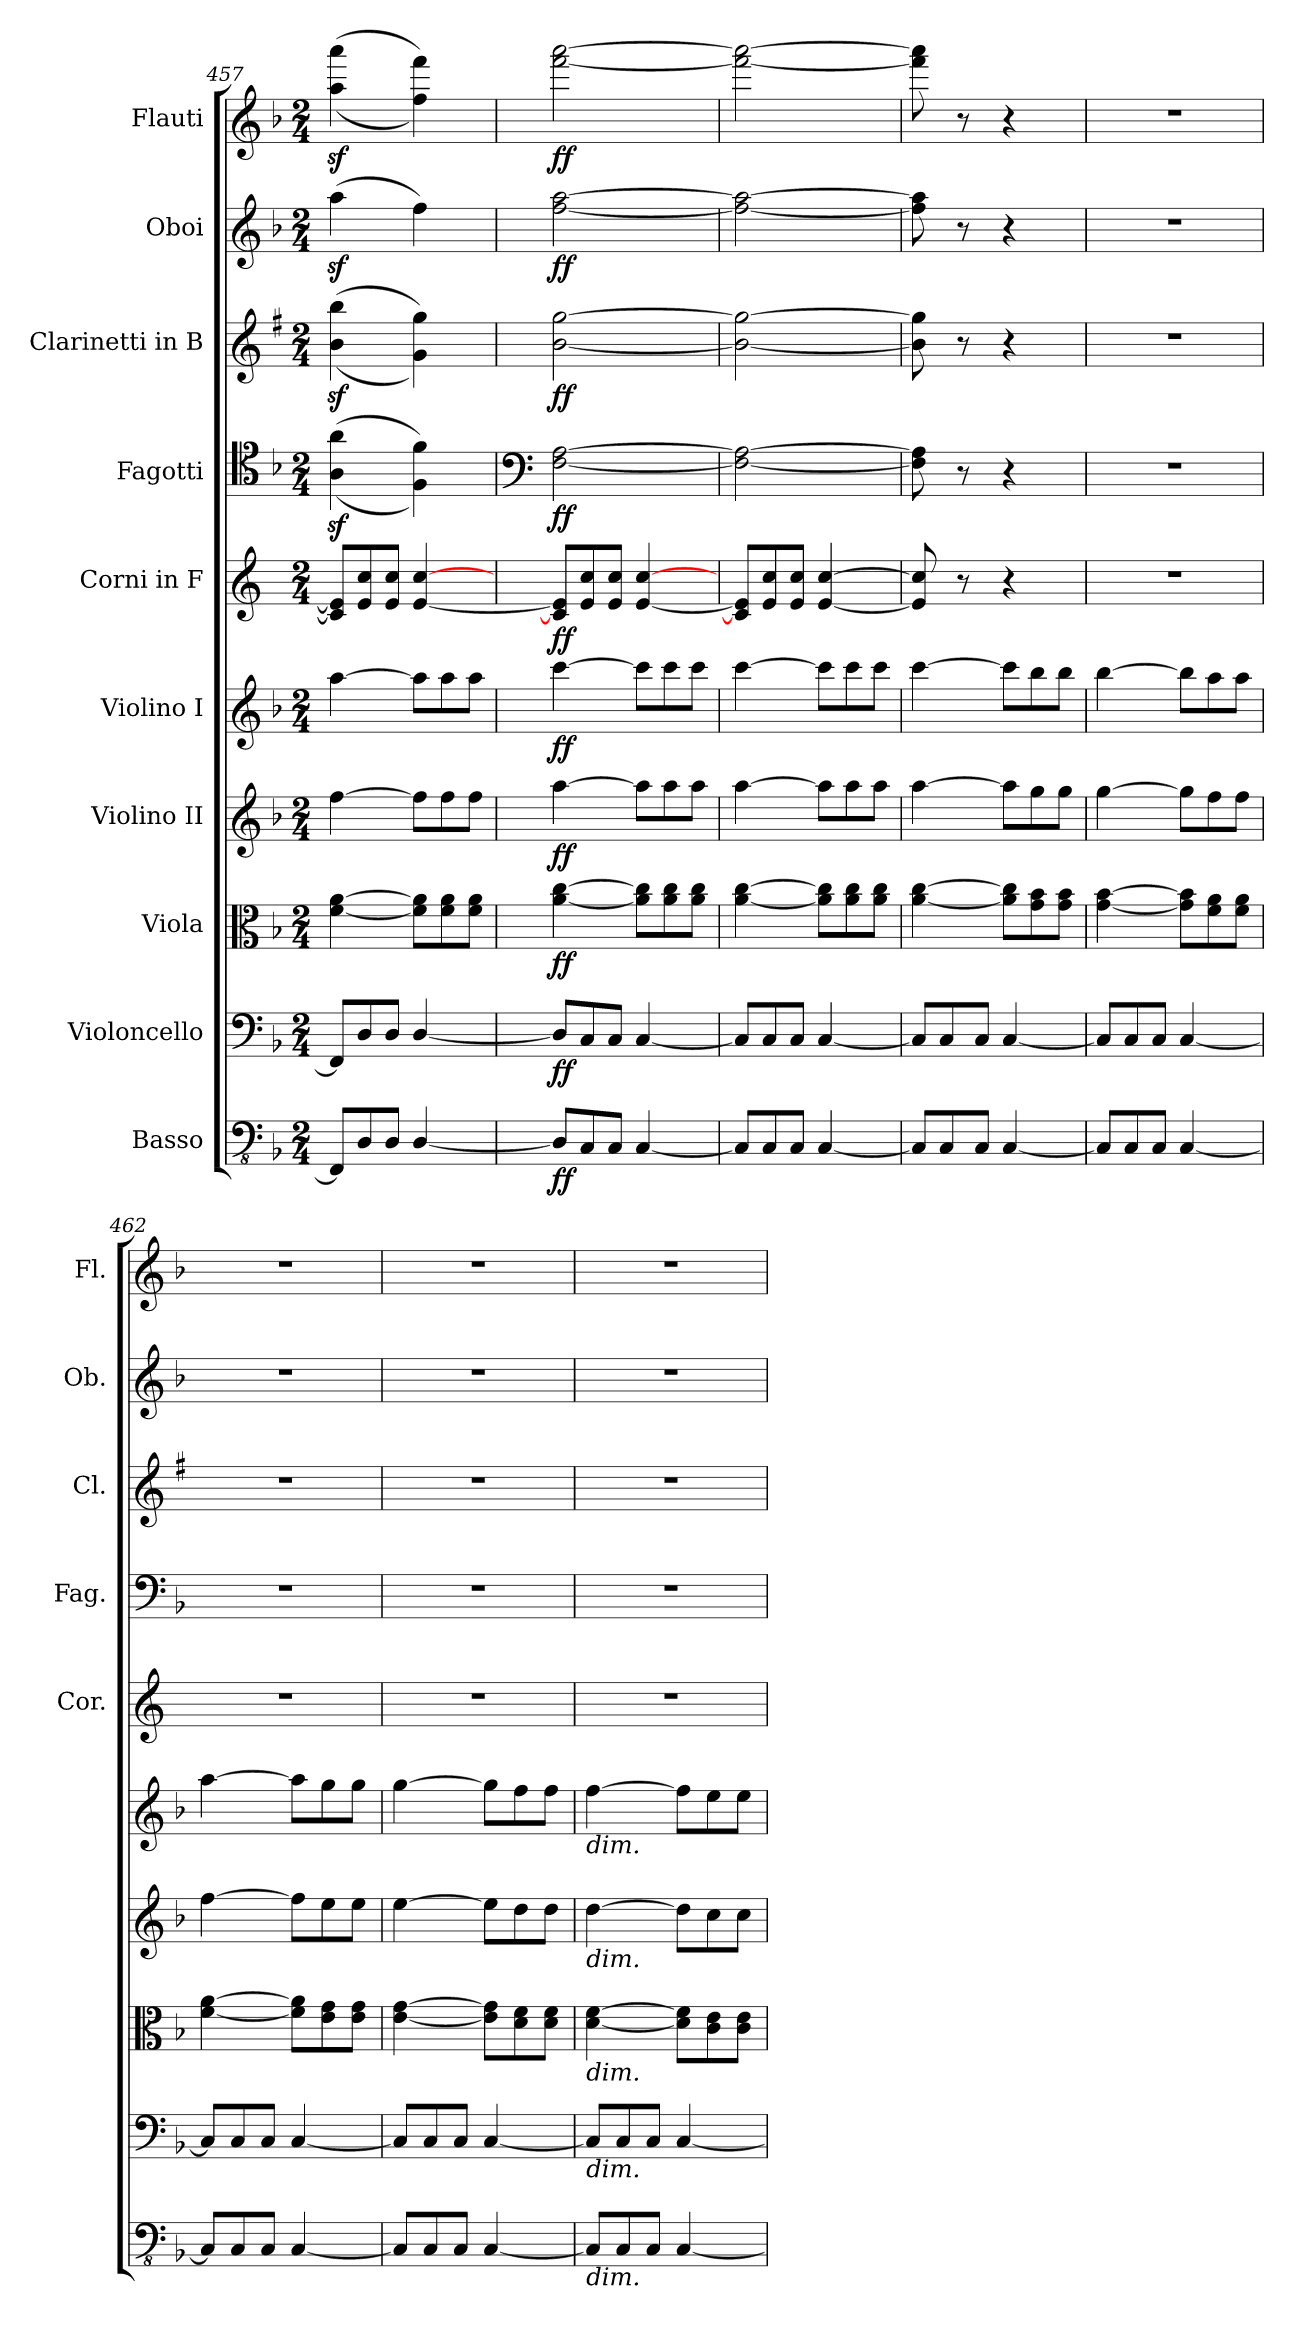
**kern	**dynam	**kern	**dynam	**kern	**dynam	**kern	**dynam	**kern	**dynam	**kern	**dynam	**kern	**dynam	**kern	**dynam	**kern	**dynam	**kern	**dynam
*part10	*part10	*part9	*part9	*part8	*part8	*part7	*part7	*part6	*part6	*part5	*part5	*part4	*part4	*part3	*part3	*part2	*part2	*part1	*part1
*staff10	*staff10	*staff9	*staff9	*staff8	*staff8	*staff7	*staff7	*staff6	*staff6	*staff5	*staff5	*staff4	*staff4	*staff3	*staff3	*staff2	*staff2	*staff1	*staff1
*I"Basso	*	*I"Violoncello	*	*I"Viola	*	*I"Violino II	*	*I"Violino I	*	*I"Corni in F	*	*I"Fagotti	*	*I"Clarinetti in B	*	*I"Oboi	*	*I"Flauti	*
*	*	*	*	*	*	*	*	*	*	*I'Cor.	*	*I'Fag.	*	*I'Cl.	*	*I'Ob.	*	*I'Fl.	*
*clefFv4	*	*clefF4	*	*clefC3	*	*clefG2	*	*clefG2	*	*clefG2	*	*clefC4	*	*clefG2	*	*clefG2	*	*clefG2	*
*	*	*	*	*	*	*	*	*	*	*ITrd4c7	*	*	*	*ITrd1c2	*	*	*	*	*
*k[b-]	*	*k[b-]	*	*k[b-]	*	*k[b-]	*	*k[b-]	*	*k[b-]	*	*k[b-]	*	*k[b-]	*	*k[b-]	*	*k[b-]	*
*M2/4	*	*M2/4	*	*M2/4	*	*M2/4	*	*M2/4	*	*M2/4	*	*M2/4	*	*M2/4	*	*M2/4	*	*M2/4	*
*Xtuplet	*	*Xtuplet	*	*	*	*	*	*	*	*Xtuplet	*	*	*	*	*	*	*	*	*
=457	=457	=457	=457	=457	=457	=457	=457	=457	=457	=457	=457	=457	=457	=457	=457	=457	=457	=457	=457
12FFF/L]	.	12FF/L]	.	[4f\ [4a\	.	[4ff\	.	[4aa\	.	12F/] 12A/]L	.	((4A\z< 4a\z<	.	((4a\z< 4aa\z<	.	(4aaz<\	.	((4aa\z< 4aaa\z<	.
12DD/	.	12D/	.	.	.	.	.	.	.	12A/ 12f/	.	.	.	.	.	.	.	.	.
12DD/J	.	12D/J	.	.	.	.	.	.	.	12A/ 12f/J	.	.	.	.	.	.	.	.	.
*	*	*	*	*Xtuplet	*	*Xtuplet	*	*Xtuplet	*	*	*	*	*	*	*	*	*	*	*
[4DD/	.	[4D/	.	12f\] 12a\]L	.	12ff\L]	.	12aa\L]	.	[4A/ [4f/	.	4F\ 4f\))	.	4f\ 4ff\))	.	4ff\)	.	4ff\ 4fff\))	.
.	.	.	.	12f\ 12a\	.	12ff\	.	12aa\	.	.	.	.	.	.	.	.	.	.	.
.	.	.	.	12f\ 12a\J	.	12ff\J	.	12aa\J	.	.	.	.	.	.	.	.	.	.	.
!!LO:PB:g=z
=458	=458	=458	=458	=458	=458	=458	=458	=458	=458	=458	=458	=458	=458	=458	=458	=458	=458	=458	=458
*	*	*	*	*	*	*	*	*	*	*	*	*clefF4	*	*	*	*	*	*	*
!	!LO:DY:b	!	!LO:DY:b	!	!LO:DY:b	!	!LO:DY:b	!	!LO:DY:b	!	!LO:DY:b	!	!LO:DY:b	!	!LO:DY:b	!	!LO:DY:b	!	!LO:DY:b
12DD/L]	ff	12D/L]	ff	[4a\ [4cc\	ff	[4aa\	ff	[4ccc\	ff	12F/] 12A/]L	ff	[2F\ [2A\	ff	[2a\ [2ff\	ff	[2ff\ [2aa\	ff	[2fff\ [2aaa\	ff
12CC/	.	12C/	.	.	.	.	.	.	.	12A/ 12f/	.	.	.	.	.	.	.	.	.
12CC/J	.	12C/J	.	.	.	.	.	.	.	12A/ 12f/J	.	.	.	.	.	.	.	.	.
[4CC/	.	[4C/	.	12a\] 12cc\]L	.	12aa\L]	.	12ccc\L]	.	[4A/ [4f/	.	.	.	.	.	.	.	.	.
.	.	.	.	12a\ 12cc\	.	12aa\	.	12ccc\	.	.	.	.	.	.	.	.	.	.	.
.	.	.	.	12a\ 12cc\J	.	12aa\J	.	12ccc\J	.	.	.	.	.	.	.	.	.	.	.
=459	=459	=459	=459	=459	=459	=459	=459	=459	=459	=459	=459	=459	=459	=459	=459	=459	=459	=459	=459
12CC/L]	.	12C/L]	.	[4a\ [4cc\	.	[4aa\	.	[4ccc\	.	12F/] 12A/]L	.	2F\_ 2A\_	.	2a\_ 2ff\_	.	2ff\_ 2aa\_	.	2fff\_ 2aaa\_	.
12CC/	.	12C/	.	.	.	.	.	.	.	12A/ 12f/	.	.	.	.	.	.	.	.	.
12CC/J	.	12C/J	.	.	.	.	.	.	.	12A/ 12f/J	.	.	.	.	.	.	.	.	.
[4CC/	.	[4C/	.	12a\] 12cc\]L	.	12aa\L]	.	12ccc\L]	.	[4A/ [4f/	.	.	.	.	.	.	.	.	.
.	.	.	.	12a\ 12cc\	.	12aa\	.	12ccc\	.	.	.	.	.	.	.	.	.	.	.
.	.	.	.	12a\ 12cc\J	.	12aa\J	.	12ccc\J	.	.	.	.	.	.	.	.	.	.	.
=460	=460	=460	=460	=460	=460	=460	=460	=460	=460	=460	=460	=460	=460	=460	=460	=460	=460	=460	=460
12CC/L]	.	12C/L]	.	[4a\ [4cc\	.	[4aa\	.	[4ccc\	.	8A/] 8f/]	.	8F\] 8A\]	.	8a\] 8ff\]	.	8ff\] 8aa\]	.	8fff\] 8aaa\]	.
12CC/	.	12C/	.	.	.	.	.	.	.	.	.	.	.	.	.	.	.	.	.
.	.	.	.	.	.	.	.	.	.	8r	.	8r	.	8r	.	8r	.	8r	.
12CC/J	.	12C/J	.	.	.	.	.	.	.	.	.	.	.	.	.	.	.	.	.
[4CC/	.	[4C/	.	12a\] 12cc\]L	.	12aa\L]	.	12ccc\L]	.	4r	.	4r	.	4r	.	4r	.	4r	.
.	.	.	.	12g\ 12b-\	.	12gg\	.	12bb-\	.	.	.	.	.	.	.	.	.	.	.
.	.	.	.	12g\ 12b-\J	.	12gg\J	.	12bb-\J	.	.	.	.	.	.	.	.	.	.	.
=461	=461	=461	=461	=461	=461	=461	=461	=461	=461	=461	=461	=461	=461	=461	=461	=461	=461	=461	=461
12CC/L]	.	12C/L]	.	[4g\ [4b-\	.	[4gg\	.	[4bb-\	.	2r	.	2r	.	2r	.	2r	.	2r	.
12CC/	.	12C/	.	.	.	.	.	.	.	.	.	.	.	.	.	.	.	.	.
12CC/J	.	12C/J	.	.	.	.	.	.	.	.	.	.	.	.	.	.	.	.	.
[4CC/	.	[4C/	.	12g\] 12b-\]L	.	12gg\L]	.	12bb-\L]	.	.	.	.	.	.	.	.	.	.	.
.	.	.	.	12f\ 12a\	.	12ff\	.	12aa\	.	.	.	.	.	.	.	.	.	.	.
.	.	.	.	12f\ 12a\J	.	12ff\J	.	12aa\J	.	.	.	.	.	.	.	.	.	.	.
=462	=462	=462	=462	=462	=462	=462	=462	=462	=462	=462	=462	=462	=462	=462	=462	=462	=462	=462	=462
12CC/L]	.	12C/L]	.	[4f\ [4a\	.	[4ff\	.	[4aa\	.	2r	.	2r	.	2r	.	2r	.	2r	.
12CC/	.	12C/	.	.	.	.	.	.	.	.	.	.	.	.	.	.	.	.	.
12CC/J	.	12C/J	.	.	.	.	.	.	.	.	.	.	.	.	.	.	.	.	.
[4CC/	.	[4C/	.	12f\] 12a\]L	.	12ff\L]	.	12aa\L]	.	.	.	.	.	.	.	.	.	.	.
.	.	.	.	12e\ 12g\	.	12ee\	.	12gg\	.	.	.	.	.	.	.	.	.	.	.
.	.	.	.	12e\ 12g\J	.	12ee\J	.	12gg\J	.	.	.	.	.	.	.	.	.	.	.
=463	=463	=463	=463	=463	=463	=463	=463	=463	=463	=463	=463	=463	=463	=463	=463	=463	=463	=463	=463
12CC/L]	.	12C/L]	.	[4e\ [4g\	.	[4ee\	.	[4gg\	.	2r	.	2r	.	2r	.	2r	.	2r	.
12CC/	.	12C/	.	.	.	.	.	.	.	.	.	.	.	.	.	.	.	.	.
12CC/J	.	12C/J	.	.	.	.	.	.	.	.	.	.	.	.	.	.	.	.	.
[4CC/	.	[4C/	.	12e\] 12g\]L	.	12ee\L]	.	12gg\L]	.	.	.	.	.	.	.	.	.	.	.
.	.	.	.	12d\ 12f\	.	12dd\	.	12ff\	.	.	.	.	.	.	.	.	.	.	.
.	.	.	.	12d\ 12f\J	.	12dd\J	.	12ff\J	.	.	.	.	.	.	.	.	.	.	.
=464	=464	=464	=464	=464	=464	=464	=464	=464	=464	=464	=464	=464	=464	=464	=464	=464	=464	=464	=464
!	!	!	!	!	!	!	!	!LO:TX:b:i:t=dim.	!	!	!	!	!	!	!	!	!	!	!
!	!	!	!	!	!	!LO:TX:b:i:t=dim.	!	!	!	!	!	!	!	!	!	!	!	!	!
!	!	!	!	!LO:TX:b:i:t=dim.	!	!	!	!	!	!	!	!	!	!	!	!	!	!	!
!	!	!LO:TX:b:i:t=dim.	!	!	!	!	!	!	!	!	!	!	!	!	!	!	!	!	!
!LO:TX:b:i:t=dim.	!	!	!	!	!	!	!	!	!	!	!	!	!	!	!	!	!	!	!
12CC/L]	.	12C/L]	.	[4d\ [4f\	.	[4dd\	.	[4ff\	.	2r	.	2r	.	2r	.	2r	.	2r	.
12CC/	.	12C/	.	.	.	.	.	.	.	.	.	.	.	.	.	.	.	.	.
12CC/J	.	12C/J	.	.	.	.	.	.	.	.	.	.	.	.	.	.	.	.	.
[4CC/	.	[4C/	.	12d\] 12f\]L	.	12dd\L]	.	12ff\L]	.	.	.	.	.	.	.	.	.	.	.
.	.	.	.	12c\ 12e\	.	12cc\	.	12ee\	.	.	.	.	.	.	.	.	.	.	.
.	.	.	.	12c\ 12e\J	.	12cc\J	.	12ee\J	.	.	.	.	.	.	.	.	.	.	.
=	=	=	=	=	=	=	=	=	=	=	=	=	=	=	=	=	=	=	=
*-	*-	*-	*-	*-	*-	*-	*-	*-	*-	*-	*-	*-	*-	*-	*-	*-	*-	*-	*-
